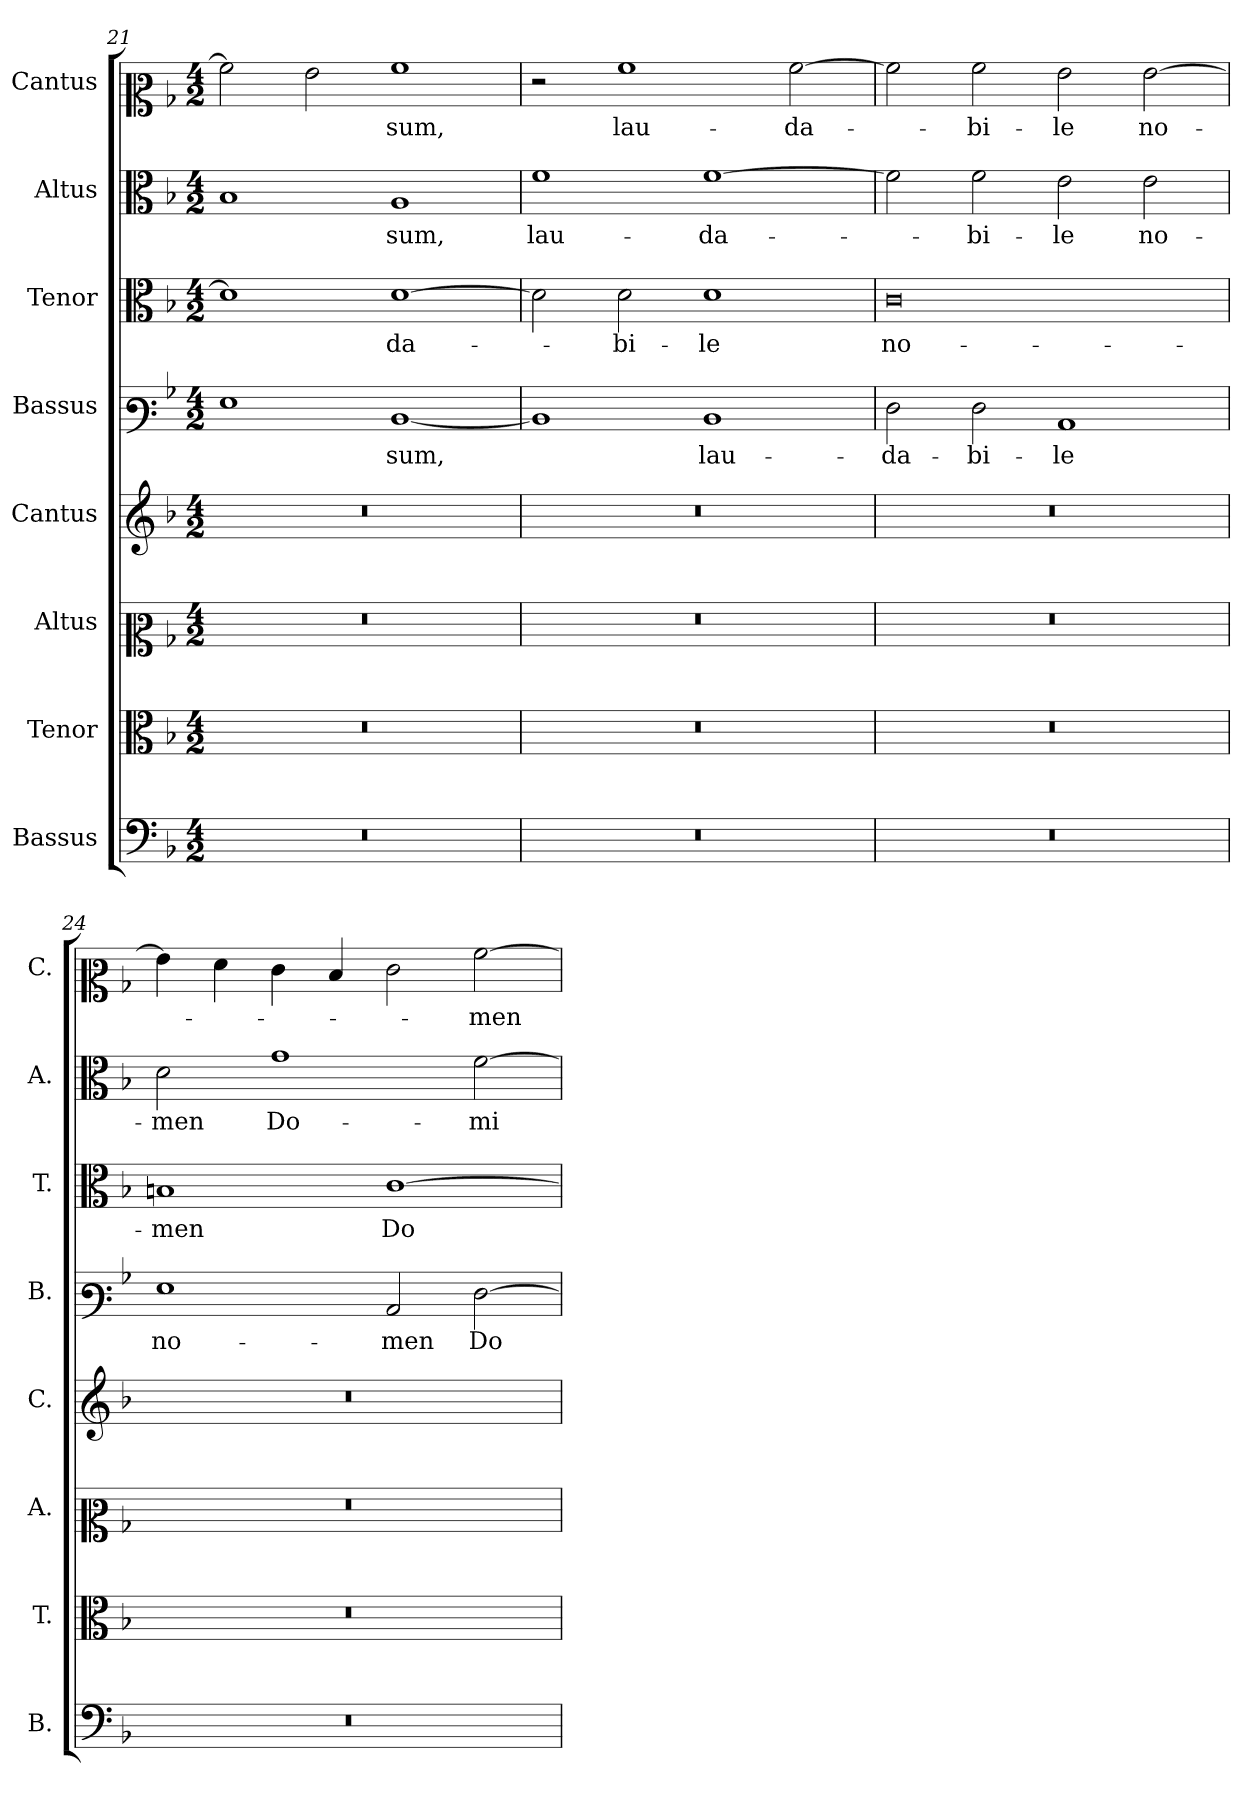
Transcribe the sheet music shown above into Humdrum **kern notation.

**kern	**kern	**kern	**kern	**kern	**text	**kern	**text	**kern	**text	**kern	**text
*part8	*part7	*part6	*part5	*part4	*part4	*part3	*part3	*part2	*part2	*part1	*part1
*staff8	*staff7	*staff6	*staff5	*staff4	*staff4	*staff3	*staff3	*staff2	*staff2	*staff1	*staff1
*I"Bassus	*I"Tenor	*I"Altus	*I"Cantus	*I"Bassus	*	*I"Tenor	*	*I"Altus	*	*I"Cantus	*
*I'B.	*I'T.	*I'A.	*I'C.	*I'B.	*	*I'T.	*	*I'A.	*	*I'C.	*
*clefF4	*clefC3	*clefC2	*clefG2	*clefF3	*	*clefC3	*	*clefC3	*	*clefC2	*
*k[b-]	*k[b-]	*k[b-]	*k[b-]	*k[b-]	*	*k[b-]	*	*k[b-]	*	*k[b-]	*
*M4/2	*M4/2	*M4/2	*M4/2	*M4/2	*	*M4/2	*	*M4/2	*	*M4/2	*
=21	=21	=21	=21	=21	=21	=21	=21	=21	=21	=21	=21
0r	0r	0r	0r	1G	.	1d]	.	1B-	.	2a\]	.
.	.	.	.	.	.	.	.	.	.	2g\	.
.	.	.	.	[1D	-sum,	[1d	-da-	1A	-sum,	1a	-sum,
!!LO:LB:g=z
=22	=22	=22	=22	=22	=22	=22	=22	=22	=22	=22	=22
0r	0r	0r	0r	1D]	.	2d\]	.	1f	lau-	2r	.
.	.	.	.	.	.	2d\	-bi-	.	.	1a	lau-
.	.	.	.	1D	lau-	1d	-le	[1f	-da-	.	.
.	.	.	.	.	.	.	.	.	.	[2a\	-da-
!!LO:PB:g=z
=23	=23	=23	=23	=23	=23	=23	=23	=23	=23	=23	=23
0r	0r	0r	0r	2F\	-da-	0c	no-	2f\]	.	2a\]	.
.	.	.	.	2F\	-bi-	.	.	2f\	-bi-	2a\	-bi-
.	.	.	.	1C	-le	.	.	2e\	-le	2g\	-le
.	.	.	.	.	.	.	.	2e\	no-	[2g\	no-
=24	=24	=24	=24	=24	=24	=24	=24	=24	=24	=24	=24
0r	0r	0r	0r	1G	no-	1Bn	-men	2d\	-men	4g\]	.
.	.	.	.	.	.	.	.	.	.	4f\	.
.	.	.	.	.	.	.	.	1g	Do-	4e\	.
.	.	.	.	.	.	.	.	.	.	4d/	.
.	.	.	.	2C/	-men	[1c	Do-	.	.	2e\	.
.	.	.	.	[2F\	Do-	.	.	[2f\	-mi-	[2a\	men
=	=	=	=	=	=	=	=	=	=	=	=
*-	*-	*-	*-	*-	*-	*-	*-	*-	*-	*-	*-
